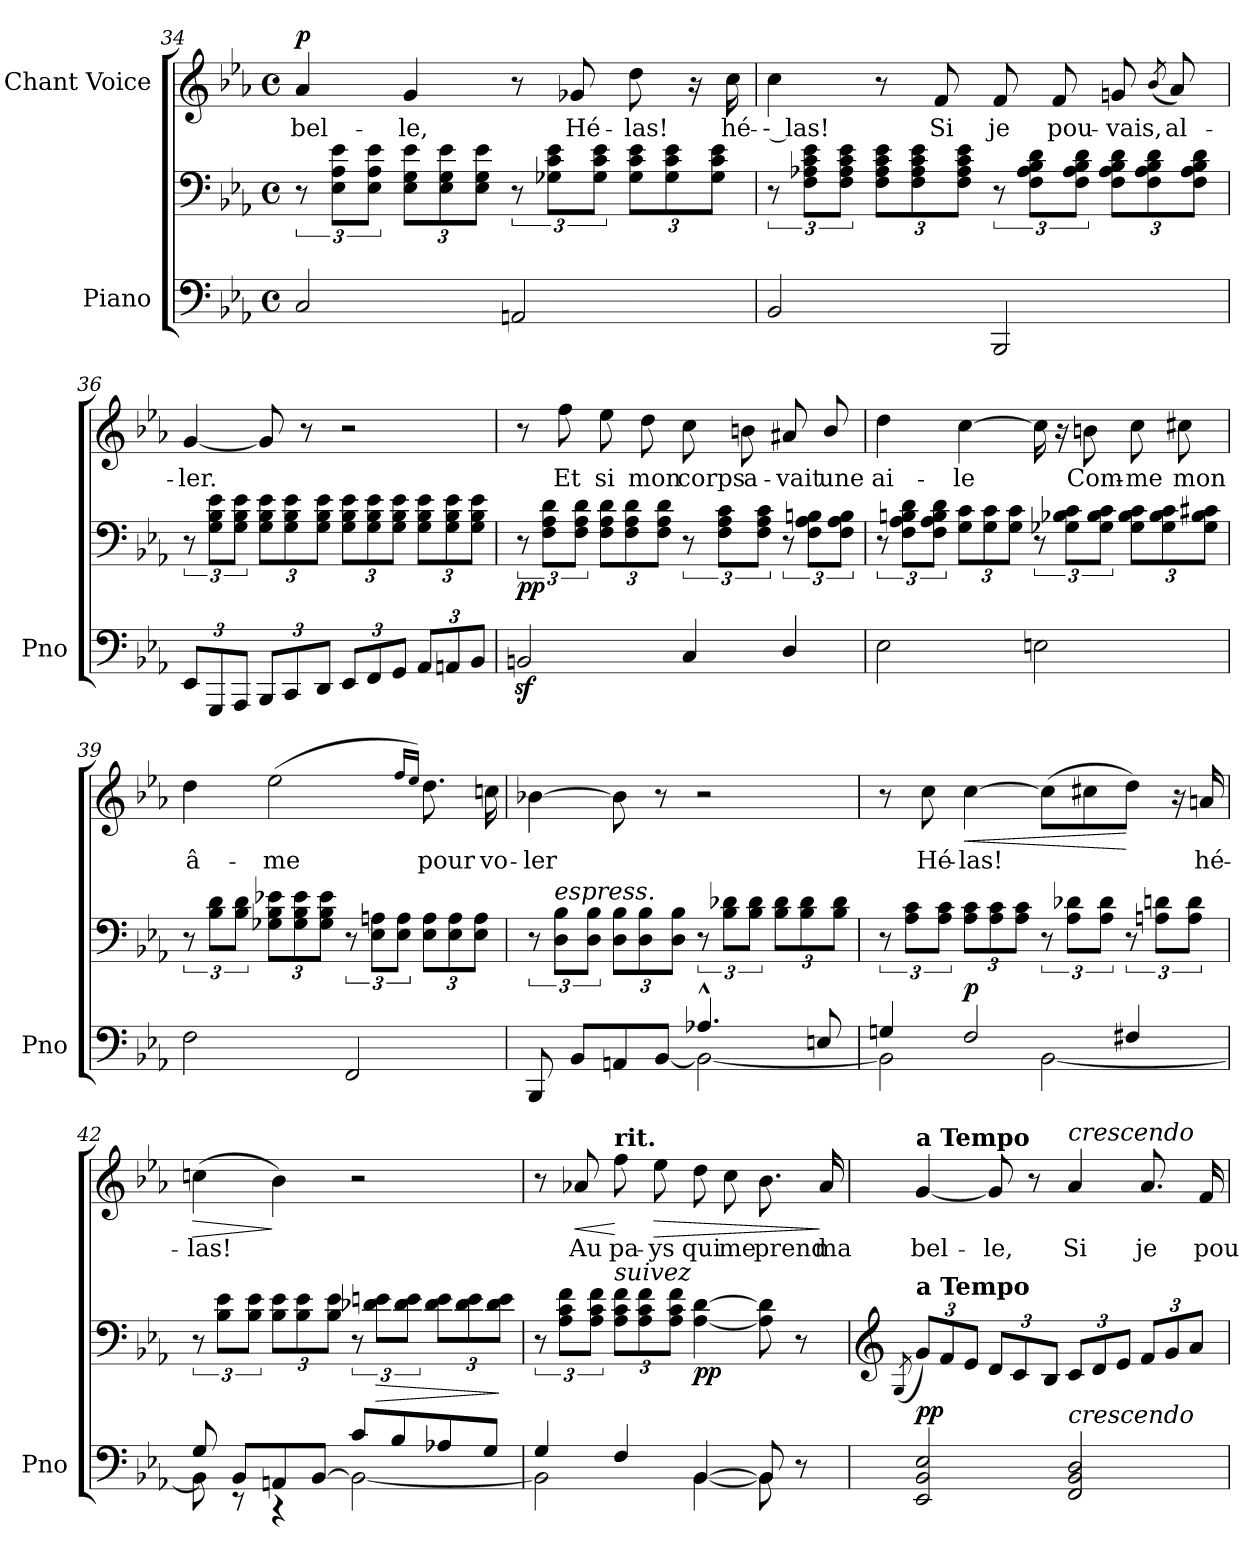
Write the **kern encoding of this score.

**kern	**kern	**dynam	**kern	**text	**dynam
*part2	*part2	*part2	*part1	*part1	*part1
*staff3	*staff2	*staff2/3	*staff1	*staff1	*staff1
*I"Piano	*	*	*I"Chant Voice	*	*
*I'Pno	*	*	*	*	*
*clefF4	*clefF4	*	*clefG2	*	*
*k[b-e-a-]	*k[b-e-a-]	*	*k[b-e-a-]	*	*
*M4/4	*M4/4	*	*M4/4	*	*
*met(c)	*met(c)	*	*met(c)	*	*
=34	=34	=34	=34	=34	=34
!	!	!	!	!	!LO:DY:a
2C/	12r	.	4a-/	bel-	p
.	12E-\ 12A-\ 12e-\L	.	.	.	.
.	12E-\ 12A-\ 12e-\J	.	.	.	.
*	*Xbrackettup	*	*	*	*
.	12E-\ 12G\ 12e-\L	.	4g/	-le,	.
.	12E-\ 12G\ 12e-\	.	.	.	.
.	12E-\ 12G\ 12e-\J	.	.	.	.
*	*brackettup	*	*	*	*
2AAn/	12r	.	8r	.	.
.	12G-X\ 12c\ 12e-\L	.	.	.	.
.	.	.	8g-X/	Hé-	.
.	12G-\ 12c\ 12e-\J	.	.	.	.
*	*Xbrackettup	*	*	*	*
.	12G-\ 12c\ 12e-\L	.	8dd\	-las!	.
.	12G-\ 12c\ 12e-\	.	.	.	.
.	.	.	16r	.	.
.	12G-\ 12c\ 12e-\J	.	.	.	.
.	.	.	16cc\	hé-	.
=35	=35	=35	=35	=35	=35
*	*brackettup	*	*	*	*
2BB-/	12r	.	4cc\	-- las!	.
.	12F\ 12A-X\ 12c\ 12e-\L	.	.	.	.
.	12F\ 12A-\ 12c\ 12e-\J	.	.	.	.
*	*Xbrackettup	*	*	*	*
.	12F\ 12A-\ 12c\ 12e-\L	.	8r	.	.
.	12F\ 12A-\ 12c\ 12e-\	.	.	.	.
.	.	.	8f/	Si	.
.	12F\ 12A-\ 12c\ 12e-\J	.	.	.	.
*	*brackettup	*	*	*	*
2BBB-/	12r	.	8f/	je	.
.	12F\ 12A-\ 12B-\ 12d\L	.	.	.	.
.	.	.	8f/	pou-	.
.	12F\ 12A-\ 12B-\ 12d\J	.	.	.	.
*	*Xbrackettup	*	*	*	*
.	12F\ 12A-\ 12B-\ 12d\L	.	8gn/	-vais,	.
.	12F\ 12A-\ 12B-\ 12d\	.	.	.	.
.	.	.	(8qb-/	.	.
.	.	.	8a-/)	al-	.
.	12F\ 12A-\ 12B-\ 12d\J	.	.	.	.
=36	=36	=36	=36	=36	=36
*	*brackettup	*	*	*	*
12EE-/L	12r	.	[4g/	-ler.	.
12GGG/	12G\ 12B-\ 12e-\L	.	.	.	.
12AAA-/J	12G\ 12B-\ 12e-\J	.	.	.	.
*	*Xbrackettup	*	*	*	*
12BBB-/L	12G\ 12B-\ 12e-\L	.	8g/]	.	.
12CC/	12G\ 12B-\ 12e-\	.	.	.	.
.	.	.	8r	.	.
12DD/J	12G\ 12B-\ 12e-\J	.	.	.	.
12EE-/L	12G\ 12B-\ 12e-\L	.	2r	.	.
12FF/	12G\ 12B-\ 12e-\	.	.	.	.
12GG/J	12G\ 12B-\ 12e-\J	.	.	.	.
12AA-/L	12G\ 12B-\ 12e-\L	.	.	.	.
12AAn/	12G\ 12B-\ 12e-\	.	.	.	.
12BB-/J	12G\ 12B-\ 12e-\J	.	.	.	.
=37	=37	=37	=37	=37	=37
*	*brackettup	*	*	*	*
!	!	!LO:DY:b	!	!	!
2BBnz</	12r	pp	8r	.	.
.	12F\ 12A-\ 12d\L	.	.	.	.
.	.	.	8ff\	Et	.
.	12F\ 12A-\ 12d\J	.	.	.	.
*	*Xbrackettup	*	*	*	*
.	12F\ 12A-\ 12d\L	.	8ee-\	si	.
.	12F\ 12A-\ 12d\	.	.	.	.
.	.	.	8dd\	mon	.
.	12F\ 12A-\ 12d\J	.	.	.	.
*	*brackettup	*	*	*	*
4C/	12r	.	8cc\	corps	.
.	12F\ 12A-\ 12c\L	.	.	.	.
.	.	.	8bn\	a-	.
.	12F\ 12A-\ 12c\J	.	.	.	.
4D/	12r	.	8a#X/	-vait	.
.	12F\ 12A-\ 12Bn\L	.	.	.	.
.	.	.	8b/	une	.
.	12F\ 12A-\ 12B\J	.	.	.	.
=38	=38	=38	=38	=38	=38
2E-\	12r	.	4dd\	ai-	.
.	12F\ 12A-\ 12Bn\ 12d\L	.	.	.	.
.	12F\ 12A-\ 12B\ 12d\J	.	.	.	.
*	*Xbrackettup	*	*	*	*
.	12G\ 12c\L	.	[4cc\	-le	.
.	12G\ 12c\	.	.	.	.
.	12G\ 12c\J	.	.	.	.
*	*brackettup	*	*	*	*
2En\	12r	.	16cc\]	.	.
.	.	.	16r	.	.
.	12G-X\ 12B-X\ 12c\L	.	.	.	.
.	.	.	8bn\	Com-	.
.	12G-\ 12B-\ 12c\J	.	.	.	.
*	*Xbrackettup	*	*	*	*
.	12G-\ 12B-\ 12c\L	.	8cc\	-me	.
.	12G-\ 12B-\ 12c\	.	.	.	.
.	.	.	8cc#X\	mon	.
.	12G-\ 12B-\ 12c#X\J	.	.	.	.
=39	=39	=39	=39	=39	=39
*	*brackettup	*	*	*	*
2F\	12r	.	4dd\	â-	.
.	12B-\ 12d\L	.	.	.	.
.	12B-\ 12d\J	.	.	.	.
*	*Xbrackettup	*	*	*	*
.	12G-X\ 12B-\ 12e-X\L	.	(<2ee-\	-me	.
.	12G-\ 12B-\ 12e-\	.	.	.	.
.	12G-\ 12B-\ 12e-\J	.	.	.	.
*	*brackettup	*	*	*	*
2FF/	12r	.	.	.	.
.	12E-\ 12An\L	.	.	.	.
.	12E-\ 12A\J	.	.	.	.
.	.	.	16qff/LL	.	.
.	.	.	16qee-/JJ)	.	.
*	*Xbrackettup	*	*	*	*
.	12E-\ 12A\L	.	8.dd\	pour	.
.	12E-\ 12A\	.	.	.	.
.	12E-\ 12A\J	.	.	.	.
.	.	.	16ccn\	vo-	.
=40	=40	=40	=40	=40	=40
*^	*	*	*	*	*
*	*	*brackettup	*	*	*	*
8BBB-/	2ryy	12r	.	[4b-X\	-ler	.
!	!	!LO:TX:i:t=espress.	!	!	!	!
.	.	12D\ 12B-\L	.	.	.	.
8BB-/L	.	.	.	.	.	.
.	.	12D\ 12B-\J	.	.	.	.
*	*	*Xbrackettup	*	*	*	*
8AAn/	.	12D\ 12B-\L	.	8b-\]	.	.
.	.	12D\ 12B-\	.	.	.	.
[<8BB-/J	.	.	.	8r	.	.
.	.	12D\ 12B-\J	.	.	.	.
*	*	*brackettup	*	*	*	*
4.A-X^^/	2BB-\_	12r	.	2r	.	.
.	.	12B-\ 12d-X\L	.	.	.	.
.	.	12B-\ 12d-\J	.	.	.	.
*	*	*Xbrackettup	*	*	*	*
.	.	12B-\ 12d-\L	.	.	.	.
.	.	12B-\ 12d-\	.	.	.	.
8En/	.	.	.	.	.	.
.	.	12B-\ 12d-\J	.	.	.	.
=41	=41	=41	=41	=41	=41	=41
*	*	*brackettup	*	*	*	*
4Gn/	2BB-\]	12r	.	8r	.	.
.	.	12A-\ 12c\L	.	.	.	.
.	.	.	.	8cc\	Hé-	.
.	.	12A-\ 12c\J	.	.	.	.
*	*	*Xbrackettup	*	*	*	*
!	!	!	!LO:DY:a=2	!	!	!LO:HP:b
2F/	.	12A-\ 12c\L	p	[4cc\	-las!	<
.	.	12A-\ 12c\	.	.	.	.
.	.	12A-\ 12c\J	.	.	.	.
*	*	*brackettup	*	*	*	*
.	[2BB-\	12r	.	(8cc\L]	.	.
.	.	12A-\ 12d-X\L	.	.	.	.
.	.	.	.	8cc#X\	.	.
.	.	12A-\ 12d-\J	.	.	.	.
4F#X/	.	12r	.	8dd\J)	.	[
.	.	12An\ 12dn\L	.	.	.	.
.	.	.	.	16r	.	.
.	.	12A\ 12d\J	.	.	.	.
.	.	.	.	16an/	hé-	.
=42	=42	=42	=42	=42	=42	=42
!	!	!	!	!	!	!LO:HP:b
8G/	8BB-\]	12r	.	(4ccn\	-las!	>
.	.	12B-\ 12e-\L	.	.	.	.
8BB-/L	8r	.	.	.	.	.
.	.	12B-\ 12e-\J	.	.	.	.
*	*	*Xbrackettup	*	*	*	*
8AAn/	4r	12B-\ 12e-\L	.	4b-\)	.	]
.	.	12B-\ 12e-\	.	.	.	.
[<8BB-/J	.	.	.	.	.	.
.	.	12B-\ 12e-\J	.	.	.	.
*	*	*brackettup	*	*	*	*
8c/L	2BB-\_	12r	.	2r	.	.
!	!	!	!LO:HP:b	!	!	!
.	.	12d-X\ 12en\L	>	.	.	.
8B-/	.	.	.	.	.	.
.	.	12d-\ 12e\J	.	.	.	.
*	*	*Xbrackettup	*	*	*	*
8A-X/	.	12d-\ 12e\L	.	.	.	.
.	.	12d-\ 12e\	.	.	.	.
8G/J	.	.	.	.	.	.
.	.	12d-\ 12e\J	]	.	.	.
=43	=43	=43	=43	=43	=43	=43
*	*	*brackettup	*	*	*	*
4G/	2BB-\]	12r	.	8r	.	.
.	.	12A-\ 12c\ 12f\L	.	.	.	.
!	!	!	!	!	!	!LO:HP:b
.	.	.	.	8a-X/	Au	<
.	.	12A-\ 12c\ 12f\J	.	.	.	.
*	*	*Xbrackettup	*	*	*	*
!	!	!	!	!LO:TX:a:B:t=rit.	!	!
!	!	!LO:TX:i:t=suivez	!	!	!	!
4F/	.	12A-\ 12c\ 12f\L	.	8ff\	pa-	[
.	.	12A-\ 12c\ 12f\	.	.	.	.
!	!	!	!	!	!	!LO:HP:b
.	.	.	.	8ee-\	-ys	>
.	.	12A-\ 12c\ 12f\J	.	.	.	.
!	!	!	!LO:DY:b	!	!	!
[4BB-/	[4BB-\	[4A-\ [4d\	pp	8dd\	qui	.
.	.	.	.	8cc\	me	.
8BB-/]	8BB-\]	8A-\] 8d\]	.	8.b-\	prend	.
8r	8ryy	8r	.	.	.	.
.	.	.	.	16a-/	ma	]
*v	*v	*	*	*	*	*
=44	=44	=44	=44	=44	=44
*	*clefG2	*	*	*	*
.	(8qG/	.	.	.	.
*	*brackettup	*	*	*	*
!	!	!	!LO:TX:a:B:t=a Tempo	!	!
!	!LO:TX:a:B:t=a Tempo	!	!	!	!
!	!	!LO:DY:a=2	!	!	!
2EE-/ 2BB-/ 2E-/	12g/L)	pp	[4g/	bel-	.
.	12f/	.	.	.	.
.	12e-/J	.	.	.	.
.	12d/L	.	8g/]	-le,	.
.	12c/	.	.	.	.
.	.	.	8r	.	.
.	12B-/J	.	.	.	.
!	!	!	!LO:TX:a:i:t=crescendo	!	!
!LO:TX:a:i:t=crescendo	!	!	!	!	!
2FF/ 2BB-/ 2D/	12c/L	.	4a-/	Si	.
.	12d/	.	.	.	.
.	12e-/J	.	.	.	.
.	12f/L	.	8.a-/	je	.
.	12g/	.	.	.	.
.	12a-/J	.	.	.	.
.	.	.	16f/	pou-	.
=	=	=	=	=	=
*-	*-	*-	*-	*-	*-
